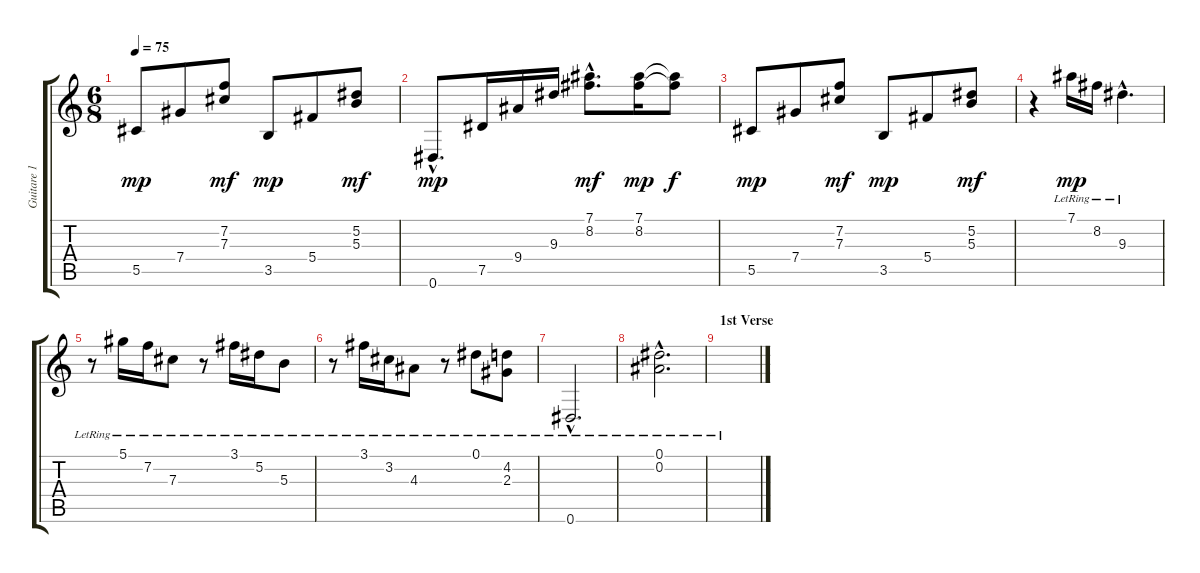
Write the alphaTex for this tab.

\track ("Guitare 1 ( Kirk Hammett )" "Guitare 1 ") {instrument electricguitarclean}
\staff {score tabs}
\tuning (Eb4 Bb3 Gb3 Db3 Ab2 Eb2) {hide}
\ts (6 8)
\tempo 75
\clef g2
\ks c
5.5.8{dy mp} 7.4.8 (7.2 7.3).8{dy mf} 3.5.8{dy mp} 5.4.8 (5.2 5.3).8{dy mf} |
0.6{hac}.8{d dy mp} 7.5.16 9.4.16 9.3.16 (7.1{hac} 8.2{hac}).8{d dy mf} (7.1 8.2).16{dy mp} (7.1{t} 8.2{t}).8{dy f} |
5.5.8{dy mp} 7.4.8 (7.2 7.3).8{dy mf} 3.5.8{dy mp} 5.4.8 (5.2 5.3).8{dy mf} |
r.4 7.1{lr}.16{dy mp} 8.2{lr}.16 9.3{hac lr}.4{d} |
r.8 5.1{lr}.16 7.2{lr}.16 7.3{lr}.8 r.8 3.1{lr}.16 5.2{lr}.16 5.3{lr}.8 |
r.8 3.1{lr}.16 3.2{lr}.16 4.3{lr}.8 r.8 0.1{lr}.8 (4.2{lr} 2.3{lr}).8 |
0.6{hac lr}.2{d} |
(0.1{hac lr} 0.2{hac lr}).2{d volume 11} |
\section ("" "1st Verse")
